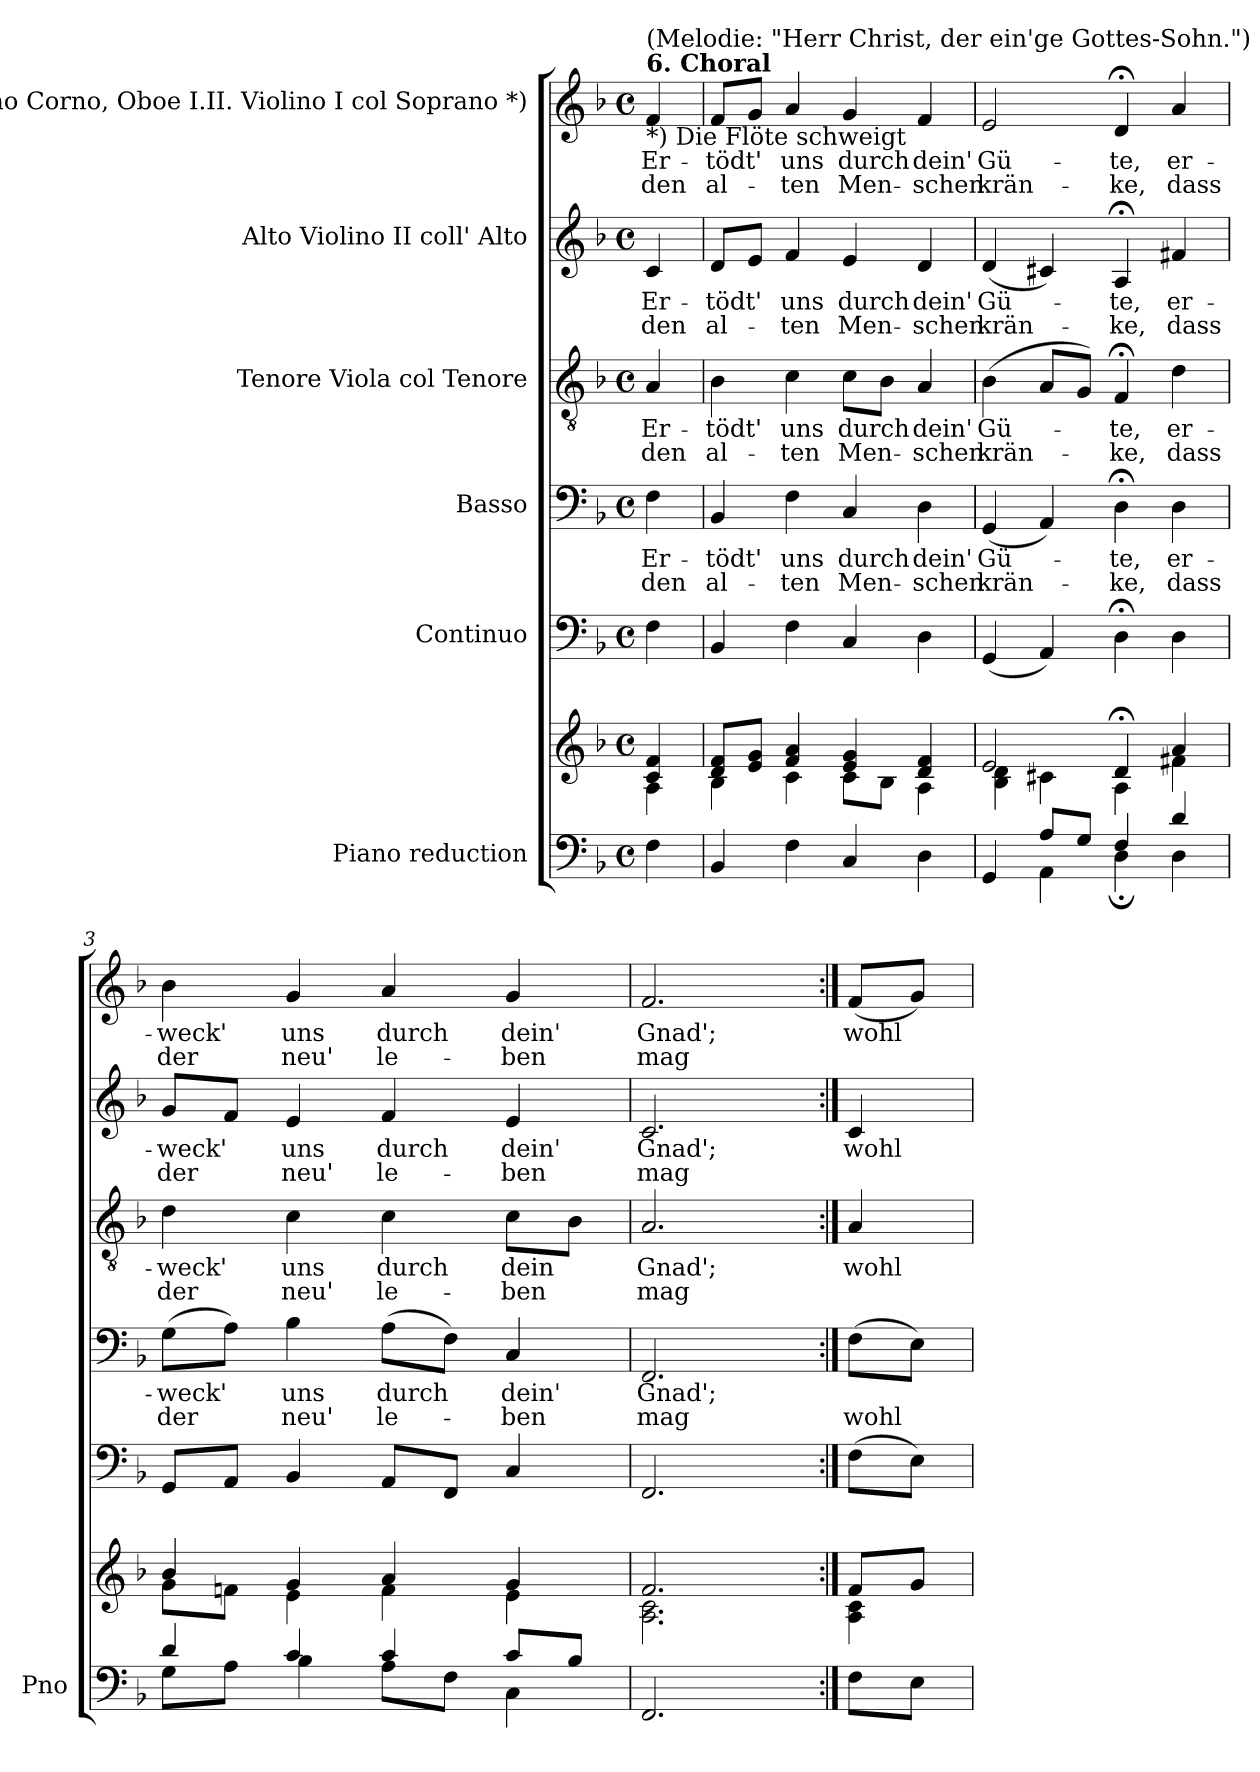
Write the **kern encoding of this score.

**kern	**kern	**kern	**kern	**text	**text	**kern	**text	**text	**kern	**text	**text	**kern	**text	**text
*part6	*part6	*part5	*part4	*part4	*part4	*part3	*part3	*part3	*part2	*part2	*part2	*part1	*part1	*part1
*staff7	*staff6	*staff5	*staff4	*staff4	*staff4	*staff3	*staff3	*staff3	*staff2	*staff2	*staff2	*staff1	*staff1	*staff1
*I"Piano reduction	*	*I"Continuo	*I"Basso	*	*	*I"Tenore Viola col Tenore	*	*	*I"Alto Violino II coll' Alto	*	*	*I"Soprano Corno, Oboe I.II. Violino I col Soprano *)	*	*
*I'Pno	*	*	*	*	*	*	*	*	*	*	*	*	*	*
*clefF4	*clefG2	*clefF4	*clefF4	*	*	*clefGv2	*	*	*clefG2	*	*	*clefG2	*	*
*k[b-]	*k[b-]	*k[b-]	*k[b-]	*	*	*k[b-]	*	*	*k[b-]	*	*	*k[b-]	*	*
*M4/4	*M4/4	*M4/4	*M4/4	*	*	*M4/4	*	*	*M4/4	*	*	*M4/4	*	*
*met(c)	*met(c)	*met(c)	*met(c)	*	*	*met(c)	*	*	*met(c)	*	*	*met(c)	*	*
=	=	=	=	=	=	=	=	=	=	=	=	=	=	=
*	*^	*	*	*	*	*	*	*	*	*	*	*	*	*
!	!	!	!	!	!	!	!	!	!	!	!	!	!LO:TX:a:B:t=6. Choral	!	!
!	!	!	!	!	!	!	!	!	!	!	!	!	!LO:TX:a:t=(Melodie&colon; "Herr Christ, der ein'ge Gottes-Sohn.")	!	!
!	!	!	!	!	!	!	!	!	!	!	!	!	!LO:TX:b:t=*) Die Flöte schweigt	!	!
!	!	!	!	!	!LO:LY:b	!LO:LY:b	!	!LO:LY:b	!LO:LY:b	!	!LO:LY:b	!LO:LY:b	!	!LO:LY:b	!LO:LY:b
4F\	4c/ 4f/	4A\	4F\	4F\	Er-	den	4A/	Er-	den	4c/	Er-	den	4f/	Er-	den
=1	=1	=1	=1	=1	=1	=1	=1	=1	=1	=1	=1	=1	=1	=1	=1
!	!	!	!	!	!LO:LY:b	!LO:LY:b	!	!LO:LY:b	!LO:LY:b	!	!LO:LY:b	!LO:LY:b	!	!LO:LY:b	!LO:LY:b
4BB-/	8d/ 8f/L	4B-\	4BB-/	4BB-/	tödt'	al-	4B-\	tödt'	al-	8d/L	tödt'	al-	8f/L	tödt'	al-
.	8e/ 8g/J	.	.	.	.	.	.	.	.	8e/J	.	.	8g/J	.	.
!	!	!	!	!	!LO:LY:b	!LO:LY:b	!	!LO:LY:b	!LO:LY:b	!	!LO:LY:b	!LO:LY:b	!	!LO:LY:b	!LO:LY:b
4F\	4f/ 4a/	4c\	4F\	4F\	uns	ten	4c\	uns	ten	4f/	uns	ten	4a/	uns	ten
!	!	!	!	!	!LO:LY:b	!LO:LY:b	!	!LO:LY:b	!LO:LY:b	!	!LO:LY:b	!LO:LY:b	!	!LO:LY:b	!LO:LY:b
4C/	4e/ 4g/	8c\L	4C/	4C/	durch	Men-	8c\L	durch	Men-	4e/	durch	Men-	4g/	durch	Men-
.	.	8B-\J	.	.	.	.	8B-\J	.	.	.	.	.	.	.	.
!	!	!	!	!	!LO:LY:b	!LO:LY:b	!	!LO:LY:b	!LO:LY:b	!	!LO:LY:b	!LO:LY:b	!	!LO:LY:b	!LO:LY:b
4D\	4d/ 4f/	4A\	4D\	4D\	dein'	-schen	4A/	dein'	-schen	4d/	dein'	schen	4f/	dein'	schen
=2	=2	=2	=2	=2	=2	=2	=2	=2	=2	=2	=2	=2	=2	=2	=2
*^	*	*	*	*	*	*	*	*	*	*	*	*	*	*	*
!	!	!	!	!	!	!LO:LY:b	!LO:LY:b	!	!LO:LY:b	!LO:LY:b	!	!LO:LY:b	!LO:LY:b	!	!LO:LY:b	!LO:LY:b
4GG/	4ryy	2e/	4B-\ 4d\	(<4GG/	(<4GG/	Gü-	krän-	(>4B-\	Gü-	krän-	(<4d/	Gü-	krän-	2e/	Gü-	krän-
8A/L	4AA\	.	4c#X\	4AA/)	4AA/)	.	.	8A/L	.	.	4c#X/)	.	.	.	.	.
8G/J	.	.	.	.	.	.	.	8G/J)	.	.	.	.	.	.	.	.
!	!	!	!	!	!	!LO:LY:b	!LO:LY:b	!	!LO:LY:b	!LO:LY:b	!	!LO:LY:b	!LO:LY:b	!	!LO:LY:b	!LO:LY:b
4F/	4D;\	4d;</	4A\	4D;<\	4D;<\	-te,	-ke,	4F;</	-te,	-ke,	4A;</	-te,	ke,	4d;</	-te,	ke,
!	!	!	!	!	!	!LO:LY:b	!LO:LY:b	!	!LO:LY:b	!LO:LY:b	!	!LO:LY:b	!LO:LY:b	!	!LO:LY:b	!LO:LY:b
4d/	4D\	4a/	4f#X\	4D\	4D\	er-	dass	4d\	er-	dass	4f#X/	er-	dass	4a/	er-	dass
=3	=3	=3	=3	=3	=3	=3	=3	=3	=3	=3	=3	=3	=3	=3	=3	=3
!	!	!	!	!	!	!LO:LY:b	!LO:LY:b	!	!LO:LY:b	!LO:LY:b	!	!LO:LY:b	!LO:LY:b	!	!LO:LY:b	!LO:LY:b
4d/	8G\L	4b-/	8g\L	8GG/L	(>8G\L	-weck'	der	4d\	weck'	der	8g/L	-weck'	der	4b-\	-weck'	der
.	8A\J	.	8fn\J	8AA/J	8A\J)	.	.	.	.	.	8f/J	.	.	.	.	.
!	!	!	!	!	!	!LO:LY:b	!LO:LY:b	!	!LO:LY:b	!LO:LY:b	!	!LO:LY:b	!LO:LY:b	!	!LO:LY:b	!LO:LY:b
4c/	4B-\	4g/	4e\	4BB-/	4B-\	uns	neu'	4c\	uns	neu'	4e/	uns	neu'	4g/	uns	neu'
!	!	!	!	!	!	!LO:LY:b	!LO:LY:b	!	!LO:LY:b	!LO:LY:b	!	!LO:LY:b	!LO:LY:b	!	!LO:LY:b	!LO:LY:b
4c/	8A\L	4a/	4f\	8AA/L	(>8A\L	durch	le-	4c\	durch	le-	4f/	durch	le-	4a/	durch	le-
.	8F\J	.	.	8FF/J	8F\J)	.	.	.	.	.	.	.	.	.	.	.
!	!	!	!	!	!	!LO:LY:b	!LO:LY:b	!	!LO:LY:b	!LO:LY:b	!	!LO:LY:b	!LO:LY:b	!	!LO:LY:b	!LO:LY:b
8c/L	4C\	4g/	4e\	4C/	4C/	dein'	-ben	8c\L	dein	-ben	4e/	dein'	ben	4g/	dein'	ben
8B-/J	.	.	.	.	.	.	.	8B-\J	.	.	.	.	.	.	.	.
*v	*v	*	*	*	*	*	*	*	*	*	*	*	*	*	*	*
=4	=4	=4	=4	=4	=4	=4	=4	=4	=4	=4	=4	=4	=4	=4	=4
!	!	!	!	!	!LO:LY:b	!LO:LY:b	!	!LO:LY:b	!LO:LY:b	!	!LO:LY:b	!LO:LY:b	!	!LO:LY:b	!LO:LY:b
2.FF/	2.f/	2.A\ 2.c\	2.FF/	2.FF/	Gnad';	mag	2.A/	Gnad';	mag	2.c/	Gnad';	mag	2.f/	Gnad';	mag
!!LO:LB:g=z
=4X1:|!	=4X1:|!	=4X1:|!	=4X1:|!	=4X1:|!	=4X1:|!	=4X1:|!	=4X1:|!	=4X1:|!	=4X1:|!	=4X1:|!	=4X1:|!	=4X1:|!	=4X1:|!	=4X1:|!	=4X1:|!
!	!	!	!	!	!	!LO:LY:b	!	!LO:LY:b	!	!	!LO:LY:b	!	!	!LO:LY:b	!
8F\L	8f/L	4A\ 4c\	(>8F\L	(>8F\L	.	wohl	4A/	wohl	.	4c/	wohl	.	(<8f/L	wohl	.
8E\J	8g/J	.	8E\J)	8E\J)	.	.	.	.	.	.	.	.	8g/J)	.	.
*	*v	*v	*	*	*	*	*	*	*	*	*	*	*	*	*
=	=	=	=	=	=	=	=	=	=	=	=	=	=	=
*-	*-	*-	*-	*-	*-	*-	*-	*-	*-	*-	*-	*-	*-	*-
